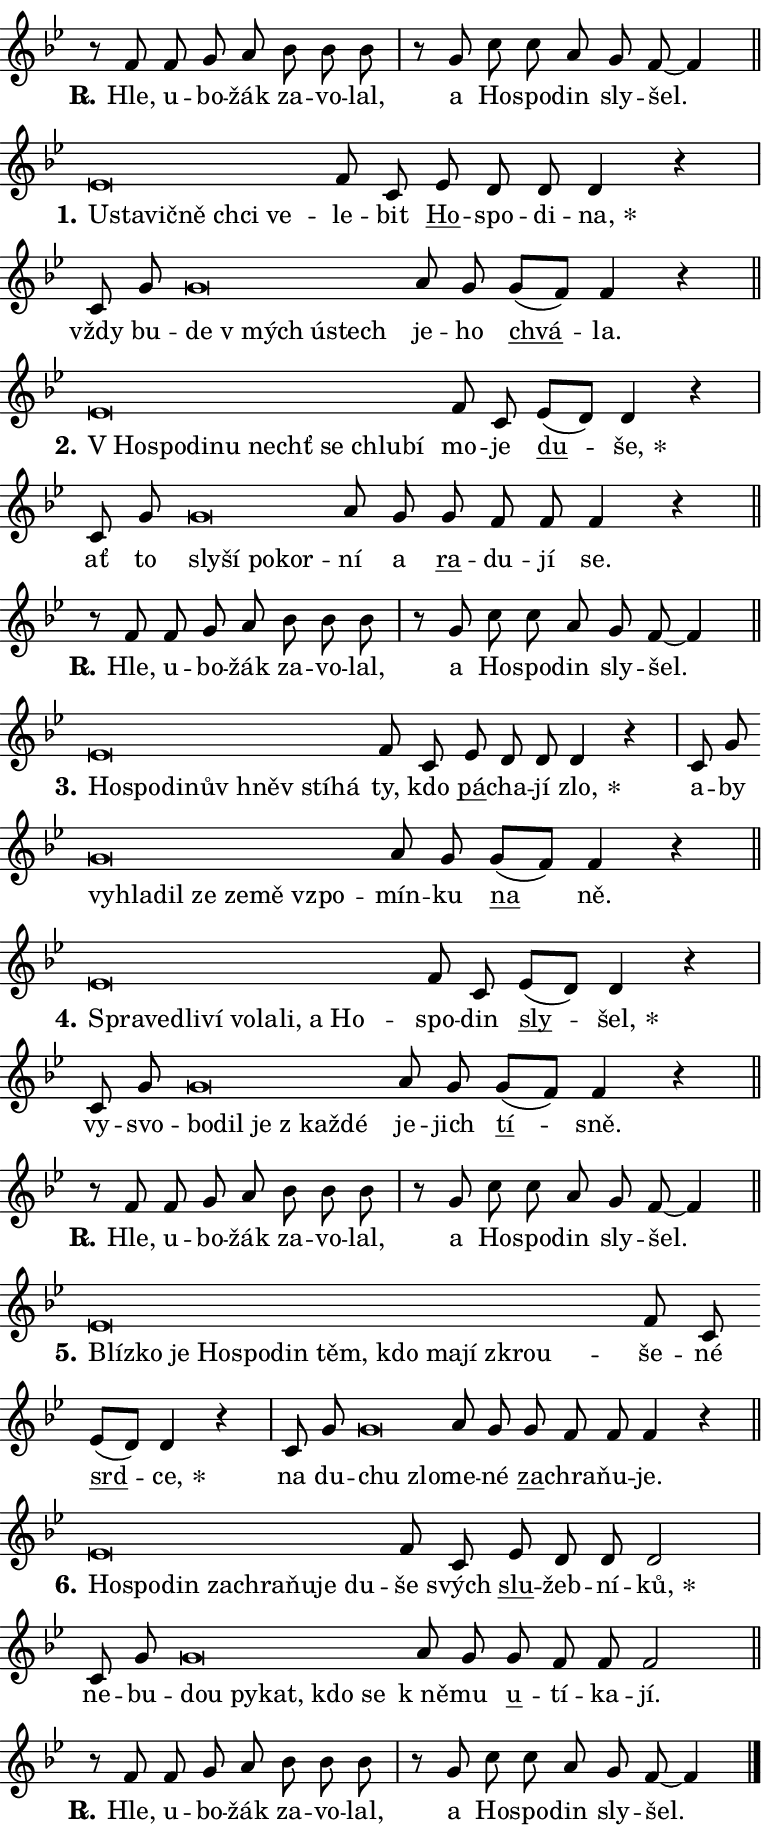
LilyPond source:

\version "2.24.0"
\header { tagline = "" }
\paper {
  indent = 0\cm
  top-margin = 0\cm
  right-margin = 0.13\cm % to fit lyric hyphens
  bottom-margin = 0\cm
  left-margin = 0\cm
  paper-width = 13\cm
  page-breaking = #ly:one-page-breaking
  system-system-spacing.basic-distance = #11
  score-system-spacing.basic-distance = #11
  ragged-last = ##f
}


%% Author: Thomas Morley
%% https://lists.gnu.org/archive/html/lilypond-user/2020-05/msg00002.html
#(define (line-position grob)
"Returns position of @var[grob} in current system:
   @code{'start}, if at first time-step
   @code{'end}, if at last time-step
   @code{'middle} otherwise
"
  (let* ((col (ly:item-get-column grob))
         (ln (ly:grob-object col 'left-neighbor))
         (rn (ly:grob-object col 'right-neighbor))
         (col-to-check-left (if (ly:grob? ln) ln col))
         (col-to-check-right (if (ly:grob? rn) rn col))
         (break-dir-left
           (and
             (ly:grob-property col-to-check-left 'non-musical #f)
             (ly:item-break-dir col-to-check-left)))
         (break-dir-right
           (and
             (ly:grob-property col-to-check-right 'non-musical #f)
             (ly:item-break-dir col-to-check-right))))
        (cond ((eqv? 1 break-dir-left) 'start)
              ((eqv? -1 break-dir-right) 'end)
              (else 'middle))))

#(define (tranparent-at-line-position vctor)
  (lambda (grob)
  "Relying on @code{line-position} select the relevant enry from @var{vctor}.
Used to determine transparency,"
    (case (line-position grob)
      ((end) (not (vector-ref vctor 0)))
      ((middle) (not (vector-ref vctor 1)))
      ((start) (not (vector-ref vctor 2))))))

noteHeadBreakVisibility =
#(define-music-function (break-visibility)(vector?)
"Makes @code{NoteHead}s transparent relying on @var{break-visibility}"
#{
  \override NoteHead.transparent =
    #(tranparent-at-line-position break-visibility)
#})

#(define delete-ledgers-for-transparent-note-heads
  (lambda (grob)
    "Reads whether a @code{NoteHead} is transparent.
If so this @code{NoteHead} is removed from @code{'note-heads} from
@var{grob}, which is supposed to be @code{LedgerLineSpanner}.
As a result ledgers are not printed for this @code{NoteHead}"
    (let* ((nhds-array (ly:grob-object grob 'note-heads))
           (nhds-list
             (if (ly:grob-array? nhds-array)
                 (ly:grob-array->list nhds-array)
                 '()))
           ;; Relies on the transparent-property being done before
           ;; Staff.LedgerLineSpanner.after-line-breaking is executed.
           ;; This is fragile ...
           (to-keep
             (remove
               (lambda (nhd)
                 (ly:grob-property nhd 'transparent #f))
               nhds-list)))
      ;; TODO find a better method to iterate over grob-arrays, similiar
      ;; to filter/remove etc for lists
      ;; For now rebuilt from scratch
      (set! (ly:grob-object grob 'note-heads)  '())
      (for-each
        (lambda (nhd)
          (ly:pointer-group-interface::add-grob grob 'note-heads nhd))
        to-keep))))

squashNotes = {
  \override NoteHead.X-extent = #'(-0.2 . 0.2)
  \override NoteHead.Y-extent = #'(-0.75 . 0)
  \override NoteHead.stencil =
    #(lambda (grob)
       (let ((pos (ly:grob-property grob 'staff-position)))
         (begin
           (if (< pos -7) (display "ERROR: Lower brevis then expected\n") (display ""))
           (if (<= pos -6) ly:text-interface::print ly:note-head::print))))
}
unSquashNotes = {
  \revert NoteHead.X-extent
  \revert NoteHead.Y-extent
  \revert NoteHead.stencil
}

hideNotes = \noteHeadBreakVisibility #begin-of-line-visible
unHideNotes = \noteHeadBreakVisibility #all-visible

% work-around for resetting accidentals
% https://lilypond.org/doc/v2.23/Documentation/notation/displaying-rhythms#unmetered-music
cadenzaMeasure = {
  \cadenzaOff
  \partial 1024 s1024
  \cadenzaOn
}

#(define-markup-command (accent layout props text) (markup?)
  "Underline accented syllable"
  (interpret-markup layout props
    #{\markup \override #'(offset . 4.3) \underline { #text }#}))

responsum = \markup \concat {
  "R" \hspace #-1.05 \path #0.1 #'((moveto 0 0.07) (lineto 0.9 0.8)) \hspace #0.05 "."
}

spaceSize = #0.6828661417322834 % exact space size for TeX Gyre Schola

\layout {
  \context {
    \Staff
    \remove "Time_signature_engraver"
    \override LedgerLineSpanner.after-line-breaking = #delete-ledgers-for-transparent-note-heads
  }
  \context {
    \Lyrics {
      \override LyricSpace.minimum-distance = \spaceSize
      \override LyricText.font-name = #"TeX Gyre Schola"
      \override LyricText.font-size = 1
      \override StanzaNumber.font-name = #"TeX Gyre Schola Bold"
      \override StanzaNumber.font-size = 1
    }
  }
  \context {
    \Score 
    \override NoteHead.text =
      #(lambda (grob) 
        (let ((pos (ly:grob-property grob 'staff-position)))
          #{\markup {
            \combine
              \halign #-0.55 \raise #(if (= pos -6) 0 0.5) \override #'(thickness . 2) \draw-line #'(3.2 . 0)
              \musicglyph "noteheads.sM1"
          }#}))
  }
}

% magnetic-lyrics.ily
%
%   written by
%     Jean Abou Samra <jean@abou-samra.fr>
%     Werner Lemberg <wl@gnu.org>
%
%   adapted by
%     Jiri Hon <jiri.hon@gmail.com>
%
% Version 2022-Apr-15

% https://www.mail-archive.com/lilypond-user@gnu.org/msg149350.html

#(define (Left_hyphen_pointer_engraver context)
   "Collect syllable-hyphen-syllable occurrences in lyrics and store
them in properties.  This engraver only looks to the left.  For
example, if the lyrics input is @code{foo -- bar}, it does the
following.

@itemize @bullet
@item
Set the @code{text} property of the @code{LyricHyphen} grob between
@q{foo} and @q{bar} to @code{foo}.

@item
Set the @code{left-hyphen} property of the @code{LyricText} grob with
text @q{foo} to the @code{LyricHyphen} grob between @q{foo} and
@q{bar}.
@end itemize

Use this auxiliary engraver in combination with the
@code{lyric-@/text::@/apply-@/magnetic-@/offset!} hook."
   (let ((hyphen #f)
         (text #f))
     (make-engraver
      (acknowledgers
       ((lyric-syllable-interface engraver grob source-engraver)
        (set! text grob)))
      (end-acknowledgers
       ((lyric-hyphen-interface engraver grob source-engraver)
        ;(when (not (grob::has-interface grob 'lyric-space-interface))
          (set! hyphen grob)));)
      ((stop-translation-timestep engraver)
       (when (and text hyphen)
         (ly:grob-set-object! text 'left-hyphen hyphen))
       (set! text #f)
       (set! hyphen #f)))))

#(define (lyric-text::apply-magnetic-offset! grob)
   "If the space between two syllables is less than the value in
property @code{LyricText@/.details@/.squash-threshold}, move the right
syllable to the left so that it gets concatenated with the left
syllable.

Use this function as a hook for
@code{LyricText@/.after-@/line-@/breaking} if the
@code{Left_@/hyphen_@/pointer_@/engraver} is active."
   (let ((hyphen (ly:grob-object grob 'left-hyphen #f)))
     (when hyphen
       (let ((left-text (ly:spanner-bound hyphen LEFT)))
         (when (grob::has-interface left-text 'lyric-syllable-interface)
           (let* ((common (ly:grob-common-refpoint grob left-text X))
                  (this-x-ext (ly:grob-extent grob common X))
                  (left-x-ext
                   (begin
                     ;; Trigger magnetism for left-text.
                     (ly:grob-property left-text 'after-line-breaking)
                     (ly:grob-extent left-text common X)))
                  ;; `delta` is the gap width between two syllables.
                  (delta (- (interval-start this-x-ext)
                            (interval-end left-x-ext)))
                  (details (ly:grob-property grob 'details))
                  (threshold (assoc-get 'squash-threshold details 0.2)))
             (when (< delta threshold)
               (let* (;; We have to manipulate the input text so that
                      ;; ligatures crossing syllable boundaries are not
                      ;; disabled.  For languages based on the Latin
                      ;; script this is essentially a beautification.
                      ;; However, for non-Western scripts it can be a
                      ;; necessity.
                      (lt (ly:grob-property left-text 'text))
                      (rt (ly:grob-property grob 'text))
                      (is-space (grob::has-interface hyphen 'lyric-space-interface))
                      (space (if is-space " " ""))
                      (extra-delta (if is-space spaceSize 0))
                      ;; Append new syllable.
                      (ltrt-space (if (and (string? lt) (string? rt))
                                (string-append lt space rt)
                                (make-concat-markup (list lt space rt))))
                      ;; Right-align `ltrt` to the right side.
                      (ltrt-space-markup (grob-interpret-markup
                               grob
                               (make-translate-markup
                                (cons (interval-length this-x-ext) 0)
                                (make-right-align-markup ltrt-space)))))
                 (begin
                   ;; Don't print `left-text`.
                   (ly:grob-set-property! left-text 'stencil #f)
                   ;; Set text and stencil (which holds all collected
                   ;; syllables so far) and shift it to the left.
                   (ly:grob-set-property! grob 'text ltrt-space)
                   (ly:grob-set-property! grob 'stencil ltrt-space-markup)
                   (ly:grob-translate-axis! grob (- (- delta extra-delta)) X))))))))))


#(define (lyric-hyphen::displace-bounds-first grob)
   ;; Make very sure this callback isn't triggered too early.
   (let ((left (ly:spanner-bound grob LEFT))
         (right (ly:spanner-bound grob RIGHT)))
     (ly:grob-property left 'after-line-breaking)
     (ly:grob-property right 'after-line-breaking)
     (ly:lyric-hyphen::print grob)))

squashThreshold = #0.4

\layout {
  \context {
    \Lyrics
    \consists #Left_hyphen_pointer_engraver
    \override LyricText.after-line-breaking =
      #lyric-text::apply-magnetic-offset!
    \override LyricHyphen.stencil = #lyric-hyphen::displace-bounds-first
    \override LyricText.details.squash-threshold = \squashThreshold
    \override LyricHyphen.minimum-distance = 0
    \override LyricHyphen.minimum-length = \squashThreshold
  }
}

squashText = \override LyricText.details.squash-threshold = 9999
unSquashText = \override LyricText.details.squash-threshold = \squashThreshold

leftText = \override LyricText.self-alignment-X = #LEFT
unLeftText = \revert LyricText.self-alignment-X

starOffset = #(lambda (grob) 
                (let ((x_offset (ly:self-alignment-interface::aligned-on-x-parent grob)))
                  (if (= x_offset 0) 0 (+ x_offset 1.2))))

star = #(define-music-function (syllable)(string?)
"Append star separator at the end of a syllable"
#{
  \once \override LyricText.X-offset = #starOffset
  \lyricmode { \markup {
    #syllable
    \override #'((font-name . "TeX Gyre Schola Bold")) \hspace #0.2 \lower #0.65 \larger "*"
  } }
#})

starAccent = #(define-music-function (syllable)(string?)
"Append star separator at the end of a syllable and make accent"
#{
  \once \override LyricText.X-offset = #starOffset
  \lyricmode { \markup {
    \accent #syllable
    \override #'((font-name . "TeX Gyre Schola Bold")) \hspace #0.2 \lower #0.65 \larger "*"
  } }
#})

breath = #(define-music-function (syllable)(string?)
"Append breathing indicator at the end of a syllable"
#{
  \lyricmode { \markup { #syllable "+" } }
#})

optionalBreath = #(define-music-function (syllable)(string?)
"Append optional breathing indicator at the end of a syllable"
#{
  \lyricmode { \markup { #syllable "(+)" } }
#})


\score {
    <<
        \new Voice = "melody" { \cadenzaOn \key bes \major \relative { r8 f' f g a bes bes bes \cadenzaMeasure \bar "|" r g c c a g f~ f4 \cadenzaMeasure \bar "||" \break } }
        \new Lyrics \lyricsto "melody" { \lyricmode { \set stanza = \responsum
Hle, u -- bo -- žák za -- vo -- lal, a Ho -- spo -- din sly -- šel. } }
    >>
    \layout {}
}

\score {
    <<
        \new Voice = "melody" { \cadenzaOn \key bes \major \relative { \squashNotes es'\breve*1/16 \hideNotes \breve*1/16 \bar "" \breve*1/16 \bar "" \breve*1/16 \bar "" \breve*1/16 \breve*1/16 \bar "" \unHideNotes \unSquashNotes f8 c \bar "" es d d d4 r \cadenzaMeasure \bar "|" c8 g' \bar "" \squashNotes g\breve*1/16 \hideNotes \breve*1/16 \bar "" \breve*1/16 \breve*1/16 \bar "" \unHideNotes \unSquashNotes a8 g \bar "" g[( f)] f4 r \cadenzaMeasure \bar "||" \break } }
        \new Lyrics \lyricsto "melody" { \lyricmode { \set stanza = "1."
\leftText U -- \squashText sta -- vič -- ně chci ve -- \unLeftText \unSquashText le -- bit \markup \accent Ho -- spo -- di -- \star na, vždy bu -- \leftText de \squashText "v mých" ú -- stech \unLeftText \unSquashText je -- ho \markup \accent chvá -- la. } }
    >>
    \layout {}
}

\score {
    <<
        \new Voice = "melody" { \cadenzaOn \key bes \major \relative { \squashNotes es'\breve*1/16 \hideNotes \breve*1/16 \bar "" \breve*1/16 \bar "" \breve*1/16 \bar "" \breve*1/16 \bar "" \breve*1/16 \bar "" \breve*1/16 \breve*1/16 \bar "" \unHideNotes \unSquashNotes f8 c \bar "" es[( d)] d4 r \cadenzaMeasure \bar "|" c8 g' \bar "" \squashNotes g\breve*1/16 \hideNotes \breve*1/16 \bar "" \breve*1/16 \breve*1/16 \bar "" \unHideNotes \unSquashNotes a8 g \bar "" g f f f4 r \cadenzaMeasure \bar "||" \break } }
        \new Lyrics \lyricsto "melody" { \lyricmode { \set stanza = "2."
\leftText "V Ho" -- \squashText spo -- di -- nu nechť se chlu -- bí \unLeftText \unSquashText mo -- je \markup \accent du -- \star še, ať to \leftText sly -- \squashText ší po -- kor -- \unLeftText \unSquashText ní a \markup \accent ra -- du -- jí se. } }
    >>
    \layout {}
}

\score {
    <<
        \new Voice = "melody" { \cadenzaOn \key bes \major \relative { r8 f' f g a bes bes bes \cadenzaMeasure \bar "|" r g c c a g f~ f4 \cadenzaMeasure \bar "||" \break } }
        \new Lyrics \lyricsto "melody" { \lyricmode { \set stanza = \responsum
Hle, u -- bo -- žák za -- vo -- lal, a Ho -- spo -- din sly -- šel. } }
    >>
    \layout {}
}

\score {
    <<
        \new Voice = "melody" { \cadenzaOn \key bes \major \relative { \squashNotes es'\breve*1/16 \hideNotes \breve*1/16 \bar "" \breve*1/16 \bar "" \breve*1/16 \bar "" \breve*1/16 \bar "" \breve*1/16 \breve*1/16 \bar "" \unHideNotes \unSquashNotes f8 c \bar "" es d d d4 r \cadenzaMeasure \bar "|" c8 g' \bar "" \squashNotes g\breve*1/16 \hideNotes \breve*1/16 \bar "" \breve*1/16 \bar "" \breve*1/16 \bar "" \breve*1/16 \bar "" \breve*1/16 \breve*1/16 \bar "" \unHideNotes \unSquashNotes a8 g \bar "" g[( f)] f4 r \cadenzaMeasure \bar "||" \break } }
        \new Lyrics \lyricsto "melody" { \lyricmode { \set stanza = "3."
\leftText Ho -- \squashText spo -- di -- nův hněv stí -- há \unLeftText \unSquashText ty, kdo \markup \accent pá -- cha -- jí \star zlo, a -- by \leftText vy -- \squashText hla -- dil ze ze -- mě vzpo -- \unLeftText \unSquashText mín -- ku \markup \accent na ně. } }
    >>
    \layout {}
}

\score {
    <<
        \new Voice = "melody" { \cadenzaOn \key bes \major \relative { \squashNotes es'\breve*1/16 \hideNotes \breve*1/16 \bar "" \breve*1/16 \bar "" \breve*1/16 \bar "" \breve*1/16 \bar "" \breve*1/16 \bar "" \breve*1/16 \bar "" \breve*1/16 \breve*1/16 \bar "" \unHideNotes \unSquashNotes f8 c \bar "" es[( d)] d4 r \cadenzaMeasure \bar "|" c8 g' \bar "" \squashNotes g\breve*1/16 \hideNotes \breve*1/16 \bar "" \breve*1/16 \bar "" \breve*1/16 \breve*1/16 \bar "" \unHideNotes \unSquashNotes a8 g \bar "" g[( f)] f4 r \cadenzaMeasure \bar "||" \break } }
        \new Lyrics \lyricsto "melody" { \lyricmode { \set stanza = "4."
\leftText Spra -- \squashText ve -- dli -- ví vo -- la -- li, a Ho -- \unLeftText \unSquashText spo -- din \markup \accent sly -- \star šel, vy -- svo -- \leftText bo -- \squashText dil je "z kaž" -- dé \unLeftText \unSquashText je -- jich \markup \accent tí -- sně. } }
    >>
    \layout {}
}

\score {
    <<
        \new Voice = "melody" { \cadenzaOn \key bes \major \relative { r8 f' f g a bes bes bes \cadenzaMeasure \bar "|" r g c c a g f~ f4 \cadenzaMeasure \bar "||" \break } }
        \new Lyrics \lyricsto "melody" { \lyricmode { \set stanza = \responsum
Hle, u -- bo -- žák za -- vo -- lal, a Ho -- spo -- din sly -- šel. } }
    >>
    \layout {}
}

\score {
    <<
        \new Voice = "melody" { \cadenzaOn \key bes \major \relative { \squashNotes es'\breve*1/16 \hideNotes \breve*1/16 \bar "" \breve*1/16 \bar "" \breve*1/16 \bar "" \breve*1/16 \bar "" \breve*1/16 \bar "" \breve*1/16 \bar "" \breve*1/16 \bar "" \breve*1/16 \bar "" \breve*1/16 \breve*1/16 \bar "" \unHideNotes \unSquashNotes f8 c \bar "" es[( d)] d4 r \cadenzaMeasure \bar "|" c8 g' \bar "" \squashNotes g\breve*1/16 \hideNotes \breve*1/16 \bar "" \unHideNotes \unSquashNotes a8 g \bar "" g f f f4 r \cadenzaMeasure \bar "||" \break } }
        \new Lyrics \lyricsto "melody" { \lyricmode { \set stanza = "5."
\leftText Blíz -- \squashText ko je Ho -- spo -- din těm, kdo ma -- jí zkrou -- \unLeftText \unSquashText še -- né \markup \accent srd -- \star ce, na du -- \leftText chu \squashText zlo -- \unLeftText \unSquashText me -- né \markup \accent za -- chra -- ňu -- je. } }
    >>
    \layout {}
}

\score {
    <<
        \new Voice = "melody" { \cadenzaOn \key bes \major \relative { \squashNotes es'\breve*1/16 \hideNotes \breve*1/16 \bar "" \breve*1/16 \bar "" \breve*1/16 \bar "" \breve*1/16 \bar "" \breve*1/16 \bar "" \breve*1/16 \breve*1/16 \bar "" \unHideNotes \unSquashNotes f8 c \bar "" es d d d2 \cadenzaMeasure \bar "|" c8 g' \bar "" \squashNotes g\breve*1/16 \hideNotes \breve*1/16 \bar "" \breve*1/16 \bar "" \breve*1/16 \breve*1/16 \bar "" \unHideNotes \unSquashNotes a8 g \bar "" g f f f2 \cadenzaMeasure \bar "||" \break } }
        \new Lyrics \lyricsto "melody" { \lyricmode { \set stanza = "6."
\leftText Ho -- \squashText spo -- din za -- chra -- ňu -- je du -- \unLeftText \unSquashText še svých \markup \accent slu -- žeb -- ní -- \star ků, ne -- bu -- \leftText dou \squashText py -- kat, kdo se \unLeftText \unSquashText "k ně" -- mu \markup \accent u -- tí -- ka -- jí. } }
    >>
    \layout {}
}

\score {
    <<
        \new Voice = "melody" { \cadenzaOn \key bes \major \relative { r8 f' f g a bes bes bes \cadenzaMeasure \bar "|" r g c c a g f~ f4 \cadenzaMeasure \bar "||" \break } \bar "|." }
        \new Lyrics \lyricsto "melody" { \lyricmode { \set stanza = \responsum
Hle, u -- bo -- žák za -- vo -- lal, a Ho -- spo -- din sly -- šel. } }
    >>
    \layout {}
}
